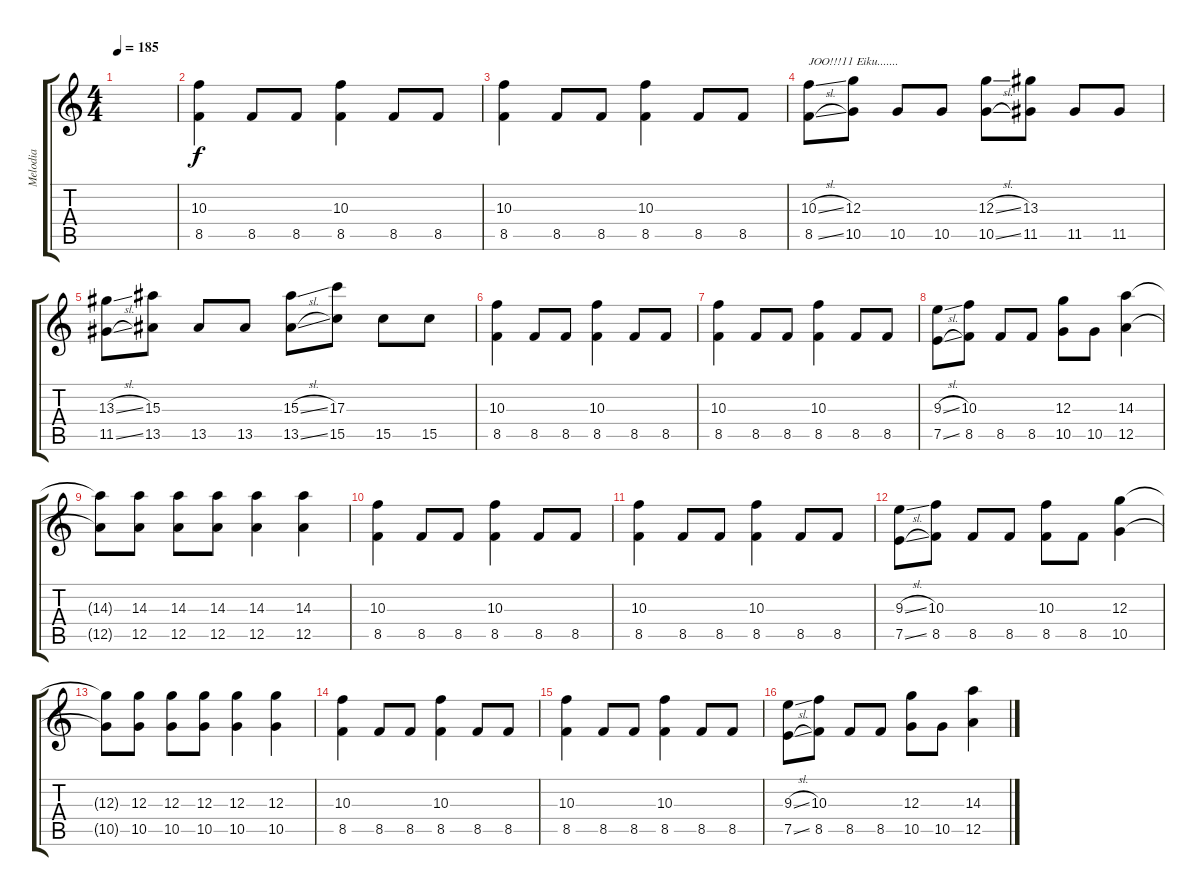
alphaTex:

\track ("Melodia" "Melodia") {instrument distortionguitar}
\staff {score tabs}
\tuning (E4 B3 G3 D3 A2 D2) {hide}
\ts (4 4)
\tempo 185
\clef g2
\ks c
|
(10.3 8.5).4 8.5.8 8.5.8 (10.3 8.5).4 8.5.8 8.5.8 |
(10.3 8.5).4 8.5.8 8.5.8 (10.3 8.5).4 8.5.8 8.5.8 |
(10.3{sl} 8.5{sl}).8{txt "JOO!!!11 Eiku......."} (12.3 10.5).8 10.5.8 10.5.8 (12.3{sl} 10.5{sl}).8 (13.3 11.5).8 11.5.8 11.5.8 |
(13.3{sl} 11.5{sl}).8 (15.3 13.5).8 13.5.8 13.5.8 (15.3{sl} 13.5{sl}).8 (17.3 15.5).8 15.5.8 15.5.8 |
(10.3 8.5).4 8.5.8 8.5.8 (10.3 8.5).4 8.5.8 8.5.8 |
(10.3 8.5).4 8.5.8 8.5.8 (10.3 8.5).4 8.5.8 8.5.8 |
(9.3{sl} 7.5{sl}).8 (10.3 8.5).8 8.5.8 8.5.8 (12.3 10.5).8 10.5.8 (14.3 12.5).4 |
(14.3{t} 12.5{t}).8 (14.3 12.5).8 (14.3 12.5).8 (14.3 12.5).8 (14.3 12.5).4 (14.3 12.5).4 |
(10.3 8.5).4 8.5.8 8.5.8 (10.3 8.5).4 8.5.8 8.5.8 |
(10.3 8.5).4 8.5.8 8.5.8 (10.3 8.5).4 8.5.8 8.5.8 |
(9.3{sl} 7.5{sl}).8 (10.3 8.5).8 8.5.8 8.5.8 (10.3 8.5).8 8.5.8 (12.3 10.5).4 |
(12.3{t} 10.5{t}).8 (12.3 10.5).8 (12.3 10.5).8 (12.3 10.5).8 (12.3 10.5).4 (12.3 10.5).4 |
(10.3 8.5).4 8.5.8 8.5.8 (10.3 8.5).4 8.5.8 8.5.8 |
(10.3 8.5).4 8.5.8 8.5.8 (10.3 8.5).4 8.5.8 8.5.8 |
(9.3{sl} 7.5{sl}).8 (10.3 8.5).8 8.5.8 8.5.8 (12.3 10.5).8 10.5.8 (14.3 12.5).4
